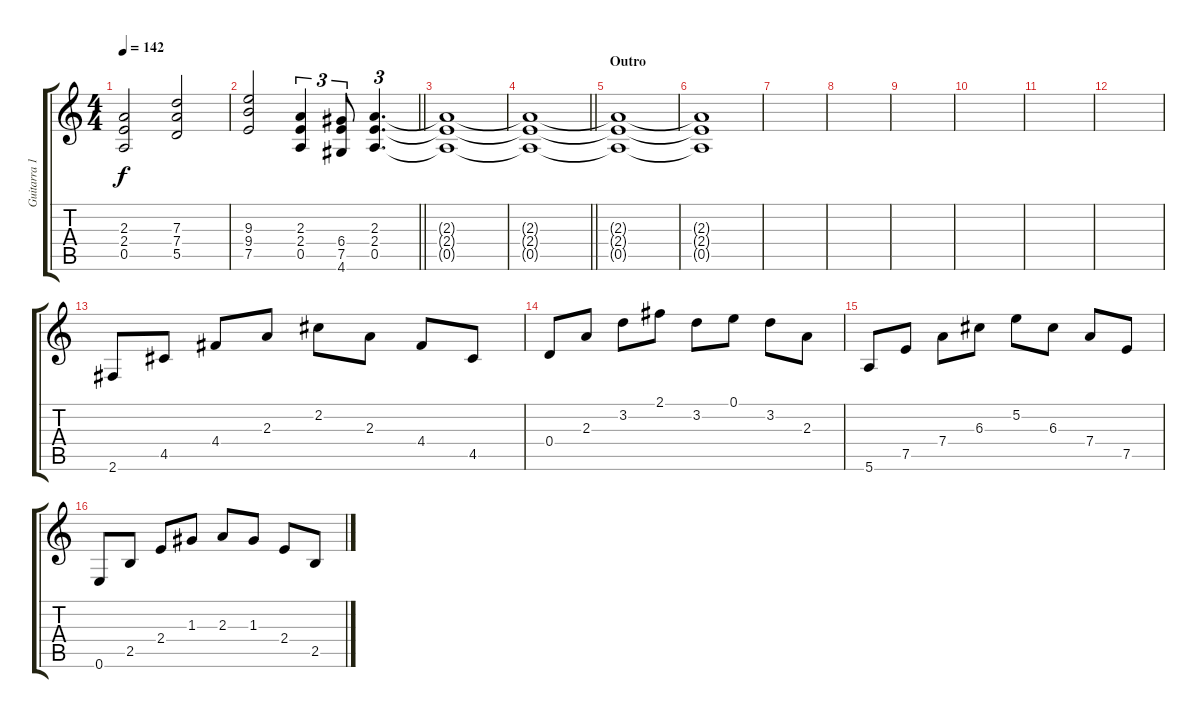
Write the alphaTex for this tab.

\track ("Guitarra 1" "Guitarra 1") {instrument distortionguitar}
\staff {score tabs}
\tuning (E4 B3 G3 D3 A2 E2) {hide}
\ts (4 4)
\tempo 142
\clef g2
\ks c
(2.3 2.4 0.5).2{dy f} (7.3 7.4 5.5).2 |
\barLineRight lightlight
(9.3 9.4 7.5).2 (2.3 2.4 0.5).4{tu (3 2)} (6.4 7.5 4.6).8{tu (3 2)} (2.3 2.4 0.5).4{d tu (3 2)} |
(2.3{t} 2.4{t} 0.5{t}).1{volume 3} |
\barLineRight lightlight
(2.3{t} 2.4{t} 0.5{t}).1 |
\section ("" "Outro")
(2.3{t} 2.4{t} 0.5{t}).1 |
(2.3{t} 2.4{t} 0.5{t}).1 |
|
|
|
|
|
|
2.6.8{volume 13 instrument electricguitarclean} 4.5.8 4.4.8 2.3.8 2.2.8 2.3.8 4.4.8 4.5.8 |
0.4.8 2.3.8 3.2.8 2.1.8 3.2.8 0.1.8 3.2.8 2.3.8 |
5.6.8 7.5.8 7.4.8 6.3.8 5.2.8 6.3.8 7.4.8 7.5.8 |
0.6.8 2.5.8 2.4.8 1.3.8 2.3.8 1.3.8 2.4.8 2.5.8
